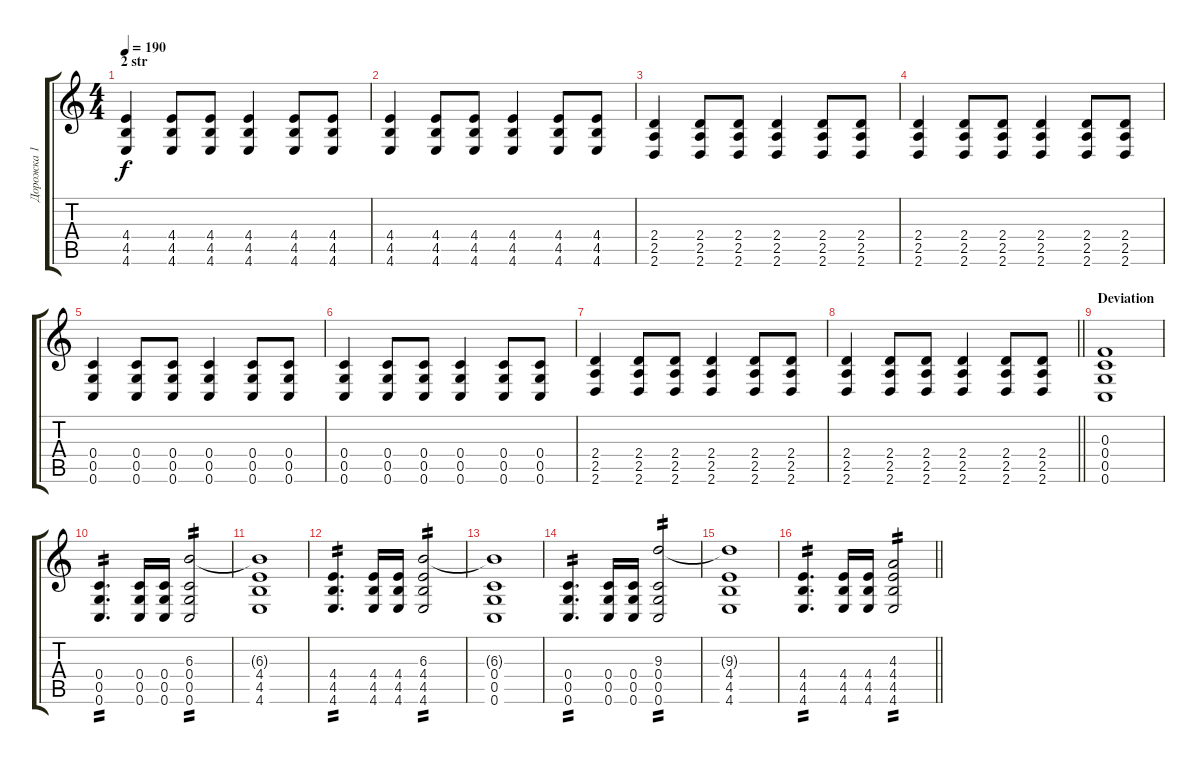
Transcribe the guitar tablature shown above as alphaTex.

\track ("Дорожка 1" "Дорожка 1") {instrument distortionguitar}
\staff {score tabs}
\tuning (D4 A3 F3 C3 G2 C2) {hide}
\ts (4 4)
\section ("" "2 str")
\tempo 190
\clef g2
\ks c
(4.4 4.5 4.6).4{dy f} (4.4 4.5 4.6).8 (4.4 4.5 4.6).8 (4.4 4.5 4.6).4 (4.4 4.5 4.6).8 (4.4 4.5 4.6).8 |
(4.4 4.5 4.6).4 (4.4 4.5 4.6).8 (4.4 4.5 4.6).8 (4.4 4.5 4.6).4 (4.4 4.5 4.6).8 (4.4 4.5 4.6).8 |
(2.4 2.5 2.6).4 (2.4 2.5 2.6).8 (2.4 2.5 2.6).8 (2.4 2.5 2.6).4 (2.4 2.5 2.6).8 (2.4 2.5 2.6).8 |
(2.4 2.5 2.6).4 (2.4 2.5 2.6).8 (2.4 2.5 2.6).8 (2.4 2.5 2.6).4 (2.4 2.5 2.6).8 (2.4 2.5 2.6).8 |
(0.4 0.5 0.6).4 (0.4 0.5 0.6).8 (0.4 0.5 0.6).8 (0.4 0.5 0.6).4 (0.4 0.5 0.6).8 (0.4 0.5 0.6).8 |
(0.4 0.5 0.6).4 (0.4 0.5 0.6).8 (0.4 0.5 0.6).8 (0.4 0.5 0.6).4 (0.4 0.5 0.6).8 (0.4 0.5 0.6).8 |
(2.4 2.5 2.6).4 (2.4 2.5 2.6).8 (2.4 2.5 2.6).8 (2.4 2.5 2.6).4 (2.4 2.5 2.6).8 (2.4 2.5 2.6).8 |
\barLineRight lightlight
(2.4 2.5 2.6).4 (2.4 2.5 2.6).8 (2.4 2.5 2.6).8 (2.4 2.5 2.6).4 (2.4 2.5 2.6).8 (2.4 2.5 2.6).8 |
\section ("" "Deviation")
(0.3 0.4 0.5 0.6).1 |
(0.4 0.5 0.6).4{d tp 2} (0.4 0.5 0.6).16 (0.4 0.5 0.6).16 (6.3 0.4 0.5 0.6).2{tp 2} |
(6.3{t} 4.4 4.5 4.6).1 |
(4.4 4.5 4.6).4{d tp 2} (4.4 4.5 4.6).16 (4.4 4.5 4.6).16 (6.3 4.4 4.5 4.6).2{tp 2} |
(6.3{t} 0.4 0.5 0.6).1 |
(0.4 0.5 0.6).4{d tp 2} (0.4 0.5 0.6).16 (0.4 0.5 0.6).16 (9.3 0.4 0.5 0.6).2{tp 2} |
(9.3{t} 4.4 4.5 4.6).1 |
\barLineRight lightlight
(4.4 4.5 4.6).4{d tp 2} (4.4 4.5 4.6).16 (4.4 4.5 4.6).16 (4.3 4.4 4.5 4.6).2{tp 2}
